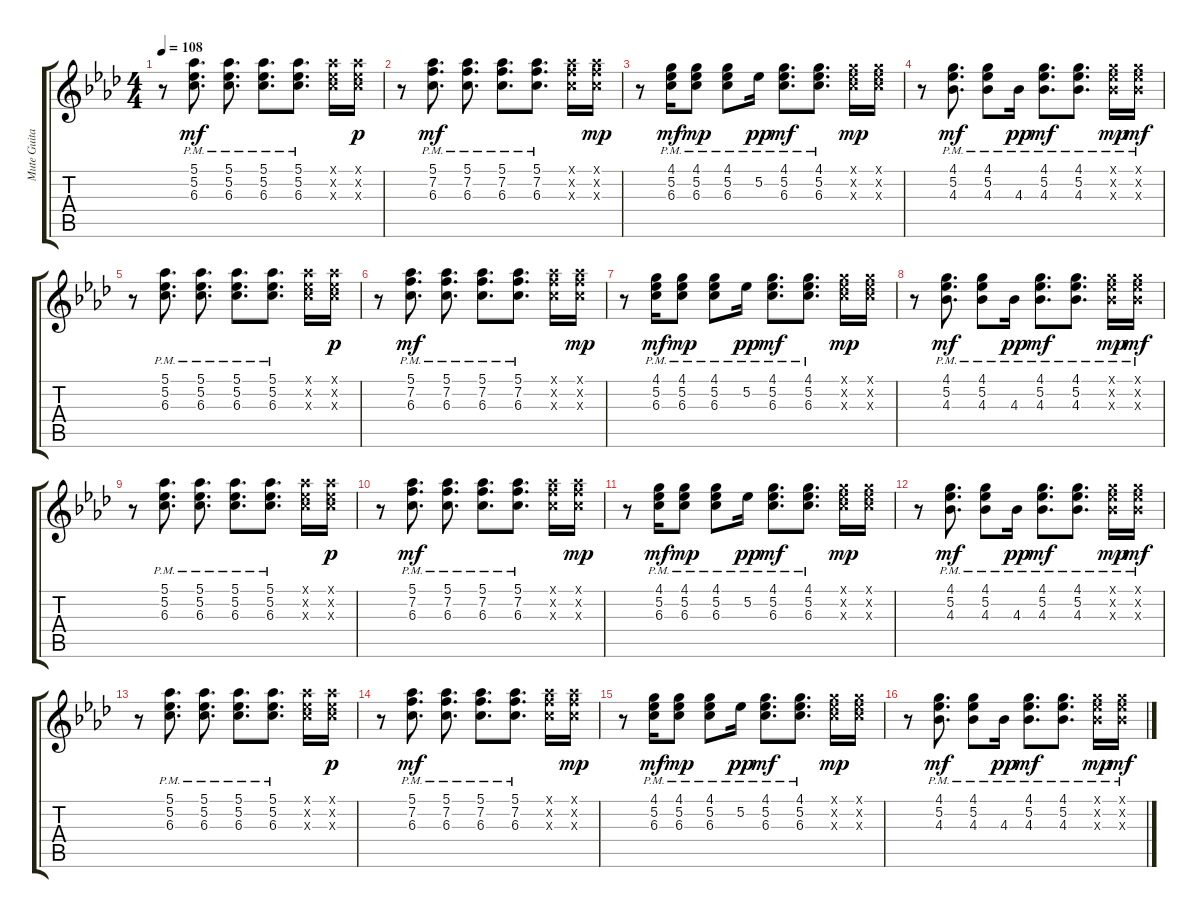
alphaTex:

\track ("Mute Guitar" "Mute Guita") {instrument electricguitarclean}
\staff {score tabs}
\tuning (Eb4 Bb3 Gb3 Db3 Ab2 Eb2) {hide}
\ts (4 4)
\tempo 108
\clef g2
\ks ab
r.8{dy mf} (5.1{pm} 5.2{pm} 6.3{pm}).8{d} (5.1{pm} 5.2{pm} 6.3{pm}).8{d} (5.1{pm} 5.2{pm} 6.3{pm}).8{d} (5.1{pm} 5.2{pm} 6.3{pm}).8{d} (5.1{x} 5.2{x} 6.3{x}).16 (5.1{x} 5.2{x} 6.3{x}).16{dy p} |
r.8 (5.1{pm} 7.2{pm} 6.3{pm}).8{d dy mf} (5.1{pm} 7.2{pm} 6.3{pm}).8{d} (5.1{pm} 7.2{pm} 6.3{pm}).8{d} (5.1{pm} 7.2{pm} 6.3{pm}).8{d} (5.1{x} 7.2{x} 6.3{x}).16 (5.1{x} 7.2{x} 6.3{x}).16{dy mp} |
r.8 (4.1{pm} 5.2{pm} 6.3{pm}).16{dy mf} (4.1{pm} 5.2{pm} 6.3{pm}).8{dy mp} (4.1{pm} 5.2{pm} 6.3{pm}).8 5.2{pm}.16{dy pp} (4.1{pm} 5.2{pm} 6.3{pm}).8{d dy mf} (4.1{pm} 5.2{pm} 6.3{pm}).8{d} (4.1{x} 5.2{x} 6.3{x}).16{dy mp} (4.1{x} 5.2{x} 6.3{x}).16 |
r.8 (4.1{pm} 5.2{pm} 4.3{pm}).8{d dy mf} (4.1{pm} 5.2{pm} 4.3{pm}).8 4.3{pm}.16{dy pp} (4.1{pm} 5.2{pm} 4.3{pm}).8{d dy mf} (4.1{pm} 5.2{pm} 4.3{pm}).8{d} (4.1{pm x} 5.2{pm x} 4.3{pm x}).16{dy mp} (4.1{pm x} 5.2{pm x} 4.3{pm x}).16{dy mf} |
r.8 (5.1{pm} 5.2{pm} 6.3{pm}).8{d} (5.1{pm} 5.2{pm} 6.3{pm}).8{d} (5.1{pm} 5.2{pm} 6.3{pm}).8{d} (5.1{pm} 5.2{pm} 6.3{pm}).8{d} (5.1{x} 5.2{x} 6.3{x}).16 (5.1{x} 5.2{x} 6.3{x}).16{dy p} |
r.8 (5.1{pm} 7.2{pm} 6.3{pm}).8{d dy mf} (5.1{pm} 7.2{pm} 6.3{pm}).8{d} (5.1{pm} 7.2{pm} 6.3{pm}).8{d} (5.1{pm} 7.2{pm} 6.3{pm}).8{d} (5.1{x} 7.2{x} 6.3{x}).16 (5.1{x} 7.2{x} 6.3{x}).16{dy mp} |
r.8 (4.1{pm} 5.2{pm} 6.3{pm}).16{dy mf} (4.1{pm} 5.2{pm} 6.3{pm}).8{dy mp} (4.1{pm} 5.2{pm} 6.3{pm}).8 5.2{pm}.16{dy pp} (4.1{pm} 5.2{pm} 6.3{pm}).8{d dy mf} (4.1{pm} 5.2{pm} 6.3{pm}).8{d} (4.1{x} 5.2{x} 6.3{x}).16{dy mp} (4.1{x} 5.2{x} 6.3{x}).16 |
r.8 (4.1{pm} 5.2{pm} 4.3{pm}).8{d dy mf} (4.1{pm} 5.2{pm} 4.3{pm}).8 4.3{pm}.16{dy pp} (4.1{pm} 5.2{pm} 4.3{pm}).8{d dy mf} (4.1{pm} 5.2{pm} 4.3{pm}).8{d} (4.1{pm x} 5.2{pm x} 4.3{pm x}).16{dy mp} (4.1{pm x} 5.2{pm x} 4.3{pm x}).16{dy mf} |
r.8 (5.1{pm} 5.2{pm} 6.3{pm}).8{d} (5.1{pm} 5.2{pm} 6.3{pm}).8{d} (5.1{pm} 5.2{pm} 6.3{pm}).8{d} (5.1{pm} 5.2{pm} 6.3{pm}).8{d} (5.1{x} 5.2{x} 6.3{x}).16 (5.1{x} 5.2{x} 6.3{x}).16{dy p} |
r.8 (5.1{pm} 7.2{pm} 6.3{pm}).8{d dy mf} (5.1{pm} 7.2{pm} 6.3{pm}).8{d} (5.1{pm} 7.2{pm} 6.3{pm}).8{d} (5.1{pm} 7.2{pm} 6.3{pm}).8{d} (5.1{x} 7.2{x} 6.3{x}).16 (5.1{x} 7.2{x} 6.3{x}).16{dy mp} |
r.8 (4.1{pm} 5.2{pm} 6.3{pm}).16{dy mf} (4.1{pm} 5.2{pm} 6.3{pm}).8{dy mp} (4.1{pm} 5.2{pm} 6.3{pm}).8 5.2{pm}.16{dy pp} (4.1{pm} 5.2{pm} 6.3{pm}).8{d dy mf} (4.1{pm} 5.2{pm} 6.3{pm}).8{d} (4.1{x} 5.2{x} 6.3{x}).16{dy mp} (4.1{x} 5.2{x} 6.3{x}).16 |
r.8 (4.1{pm} 5.2{pm} 4.3{pm}).8{d dy mf} (4.1{pm} 5.2{pm} 4.3{pm}).8 4.3{pm}.16{dy pp} (4.1{pm} 5.2{pm} 4.3{pm}).8{d dy mf} (4.1{pm} 5.2{pm} 4.3{pm}).8{d} (4.1{pm x} 5.2{pm x} 4.3{pm x}).16{dy mp} (4.1{pm x} 5.2{pm x} 4.3{pm x}).16{dy mf} |
r.8 (5.1{pm} 5.2{pm} 6.3{pm}).8{d} (5.1{pm} 5.2{pm} 6.3{pm}).8{d} (5.1{pm} 5.2{pm} 6.3{pm}).8{d} (5.1{pm} 5.2{pm} 6.3{pm}).8{d} (5.1{x} 5.2{x} 6.3{x}).16 (5.1{x} 5.2{x} 6.3{x}).16{dy p} |
r.8 (5.1{pm} 7.2{pm} 6.3{pm}).8{d dy mf} (5.1{pm} 7.2{pm} 6.3{pm}).8{d} (5.1{pm} 7.2{pm} 6.3{pm}).8{d} (5.1{pm} 7.2{pm} 6.3{pm}).8{d} (5.1{x} 7.2{x} 6.3{x}).16 (5.1{x} 7.2{x} 6.3{x}).16{dy mp} |
r.8 (4.1{pm} 5.2{pm} 6.3{pm}).16{dy mf} (4.1{pm} 5.2{pm} 6.3{pm}).8{dy mp} (4.1{pm} 5.2{pm} 6.3{pm}).8 5.2{pm}.16{dy pp} (4.1{pm} 5.2{pm} 6.3{pm}).8{d dy mf} (4.1{pm} 5.2{pm} 6.3{pm}).8{d} (4.1{x} 5.2{x} 6.3{x}).16{dy mp} (4.1{x} 5.2{x} 6.3{x}).16 |
r.8 (4.1{pm} 5.2{pm} 4.3{pm}).8{d dy mf} (4.1{pm} 5.2{pm} 4.3{pm}).8 4.3{pm}.16{dy pp} (4.1{pm} 5.2{pm} 4.3{pm}).8{d dy mf} (4.1{pm} 5.2{pm} 4.3{pm}).8{d} (4.1{pm x} 5.2{pm x} 4.3{pm x}).16{dy mp} (4.1{pm x} 5.2{pm x} 4.3{pm x}).16{dy mf}
